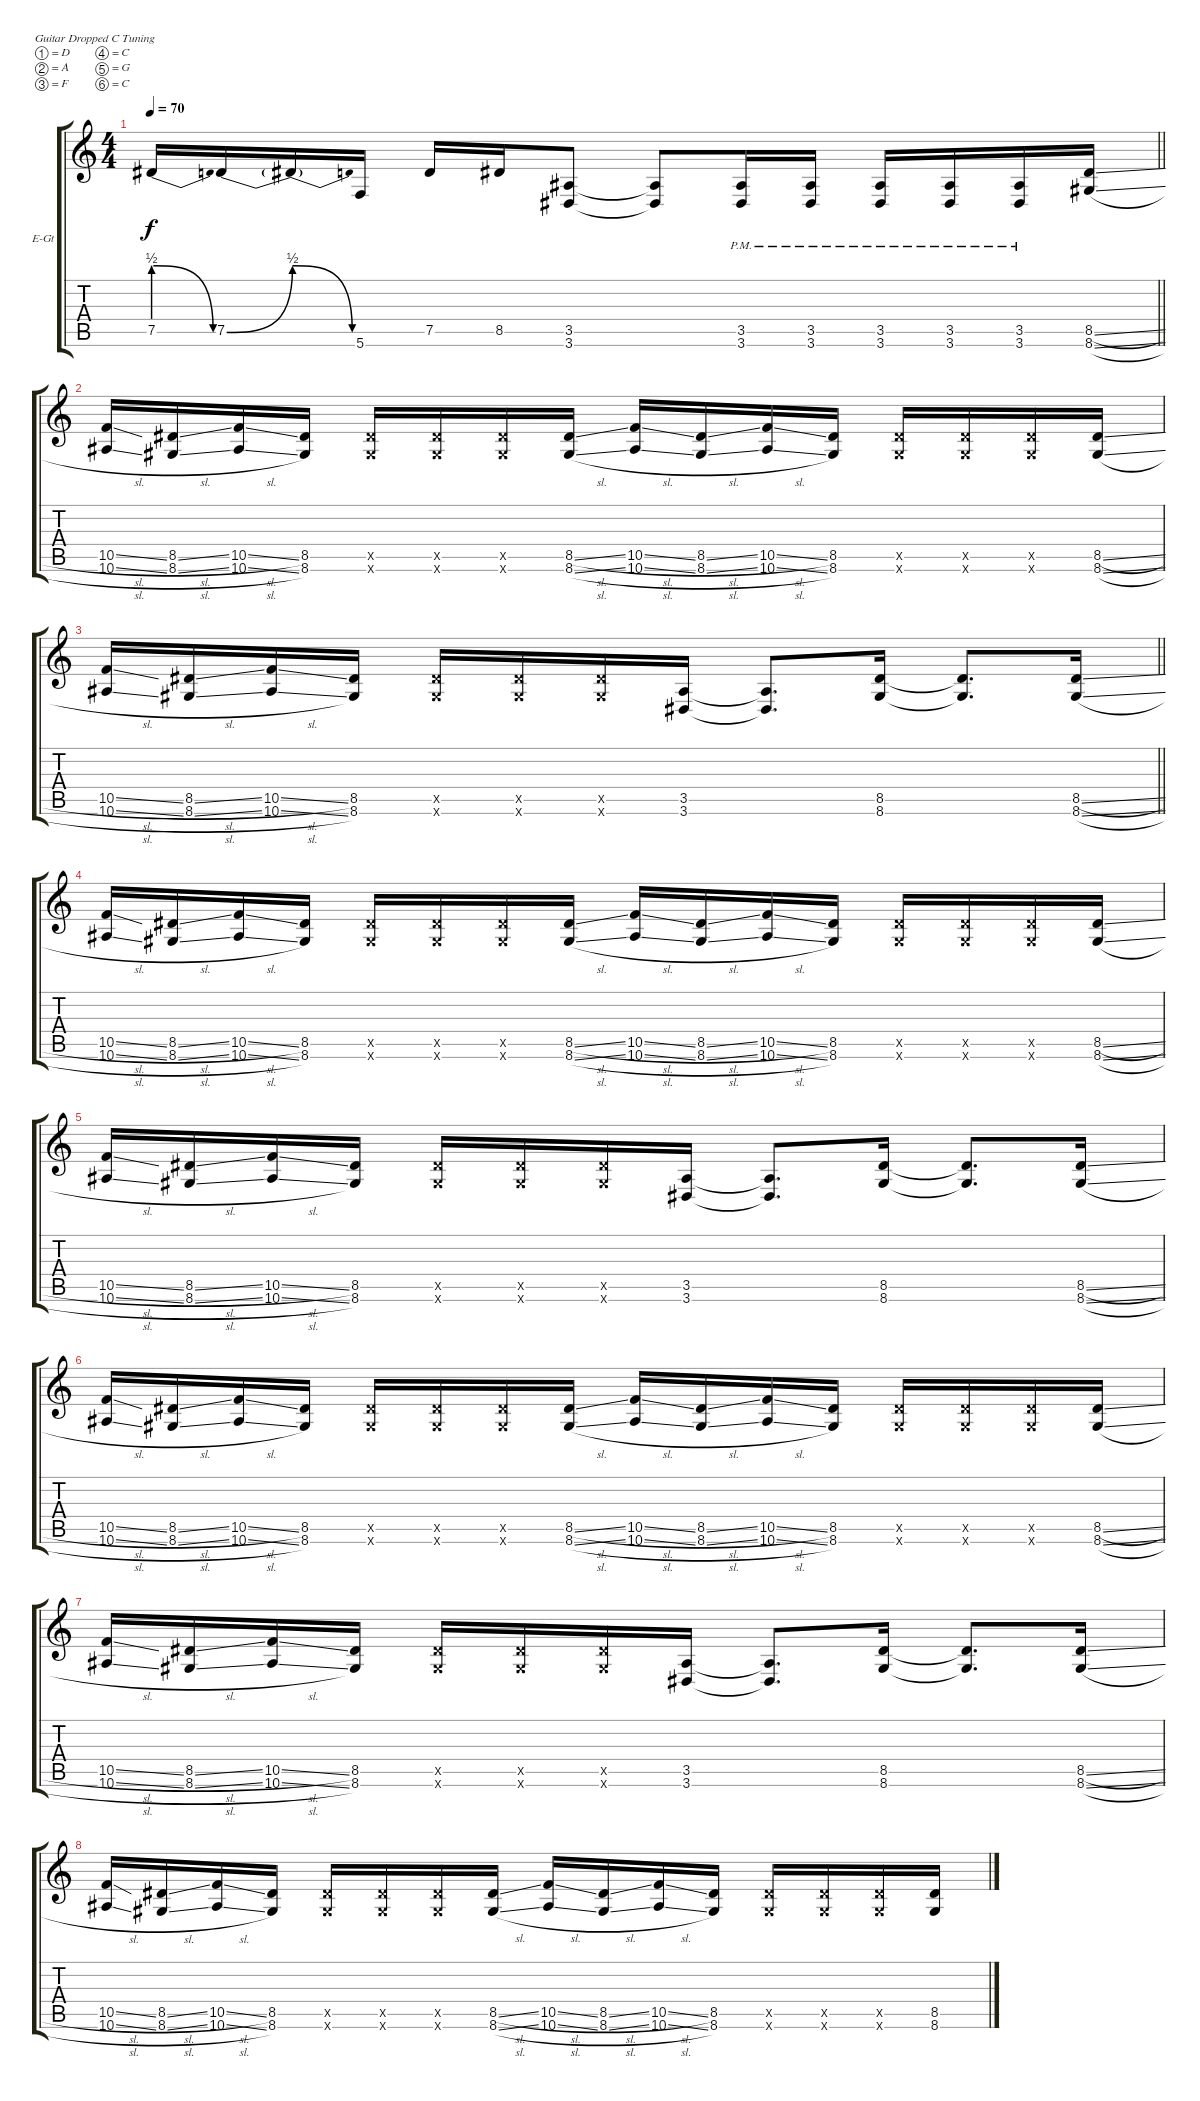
\bracketExtendMode groupsimilarinstruments
\firstSystemTrackNameOrientation horizontal
\otherSystemsTrackNameOrientation horizontal
\track ("Untitled" "E-Gt") {instrument overdrivenguitar}
\staff {score tabs}
\tuning (D4 A3 F3 C3 G2 C2)
\ts (4 4)
\tempo 70
\clef g2
\barLineRight lightlight
\ks c
7.5{be (release 0 2 60 0) t}.16{dy f} 7.5{be (bend 0 0 60 2)}.16 7.5{be (release 0 2 60 0) t}.16 5.6.16 7.5.16 8.5.16 (3.5 3.6).8 (3.5{t} 3.6{t}).8 (3.5{pm} 3.6{pm}).16 (3.5{pm} 3.6{pm}).16 (3.5{pm} 3.6{pm}).16 (3.5{pm} 3.6{pm}).16 (3.5{pm} 3.6{pm}).16 (8.5{sl} 8.6{sl}).16 |
(10.5{sl} 10.6{sl}).16 (8.5{sl} 8.6{sl}).16 (10.5{sl} 10.6{sl}).16 (8.5 8.6).16 (8.5{x} 8.6{x}).16 (8.5{x} 8.6{x}).16 (8.5{x} 8.6{x}).16 (8.5{sl} 8.6{sl}).16 (10.5{sl} 10.6{sl}).16 (8.5{sl} 8.6{sl}).16 (10.5{sl} 10.6{sl}).16 (8.5 8.6).16 (8.5{x} 8.6{x}).16 (8.5{x} 8.6{x}).16 (8.5{x} 8.6{x}).16 (8.5{sl} 8.6{sl}).16 |
\barLineRight lightlight
(10.5{sl} 10.6{sl}).16 (8.5{sl} 8.6{sl}).16 (10.5{sl} 10.6{sl}).16 (8.5 8.6).16 (8.5{x} 8.6{x}).16 (8.5{x} 8.6{x}).16 (8.5{x} 8.6{x}).16 (3.5 3.6).16 (3.5{t} 3.6{t}).8{d} (8.5 8.6).16 (8.5{t} 8.6{t}).8{d} (8.5{sl} 8.6{sl}).16 |
\section ("" " ")
(10.5{sl} 10.6{sl}).16 (8.5{sl} 8.6{sl}).16 (10.5{sl} 10.6{sl}).16 (8.5 8.6).16 (8.5{x} 8.6{x}).16 (8.5{x} 8.6{x}).16 (8.5{x} 8.6{x}).16 (8.5{sl} 8.6{sl}).16 (10.5{sl} 10.6{sl}).16 (8.5{sl} 8.6{sl}).16 (10.5{sl} 10.6{sl}).16 (8.5 8.6).16 (8.5{x} 8.6{x}).16 (8.5{x} 8.6{x}).16 (8.5{x} 8.6{x}).16 (8.5{sl} 8.6{sl}).16 |
(10.5{sl} 10.6{sl}).16 (8.5{sl} 8.6{sl}).16 (10.5{sl} 10.6{sl}).16 (8.5 8.6).16 (8.5{x} 8.6{x}).16 (8.5{x} 8.6{x}).16 (8.5{x} 8.6{x}).16 (3.5 3.6).16 (3.5{t} 3.6{t}).8{d} (8.5 8.6).16 (8.5{t} 8.6{t}).8{d} (8.5{sl} 8.6{sl}).16 |
(10.5{sl} 10.6{sl}).16 (8.5{sl} 8.6{sl}).16 (10.5{sl} 10.6{sl}).16 (8.5 8.6).16 (8.5{x} 8.6{x}).16 (8.5{x} 8.6{x}).16 (8.5{x} 8.6{x}).16 (8.5{sl} 8.6{sl}).16 (10.5{sl} 10.6{sl}).16 (8.5{sl} 8.6{sl}).16 (10.5{sl} 10.6{sl}).16 (8.5 8.6).16 (8.5{x} 8.6{x}).16 (8.5{x} 8.6{x}).16 (8.5{x} 8.6{x}).16 (8.5{sl} 8.6{sl}).16 |
(10.5{sl} 10.6{sl}).16 (8.5{sl} 8.6{sl}).16 (10.5{sl} 10.6{sl}).16 (8.5 8.6).16 (8.5{x} 8.6{x}).16 (8.5{x} 8.6{x}).16 (8.5{x} 8.6{x}).16 (3.5 3.6).16 (3.5{t} 3.6{t}).8{d} (8.5 8.6).16 (8.5{t} 8.6{t}).8{d} (8.5{sl} 8.6{sl}).16 |
(10.5{sl} 10.6{sl}).16 (8.5{sl} 8.6{sl}).16 (10.5{sl} 10.6{sl}).16 (8.5 8.6).16 (8.5{x} 8.6{x}).16 (8.5{x} 8.6{x}).16 (8.5{x} 8.6{x}).16 (8.5{sl} 8.6{sl}).16 (10.5{sl} 10.6{sl}).16 (8.5{sl} 8.6{sl}).16 (10.5{sl} 10.6{sl}).16 (8.5 8.6).16 (8.5{x} 8.6{x}).16 (8.5{x} 8.6{x}).16 (8.5{x} 8.6{x}).16 (8.5{sl} 8.6{sl}).16
